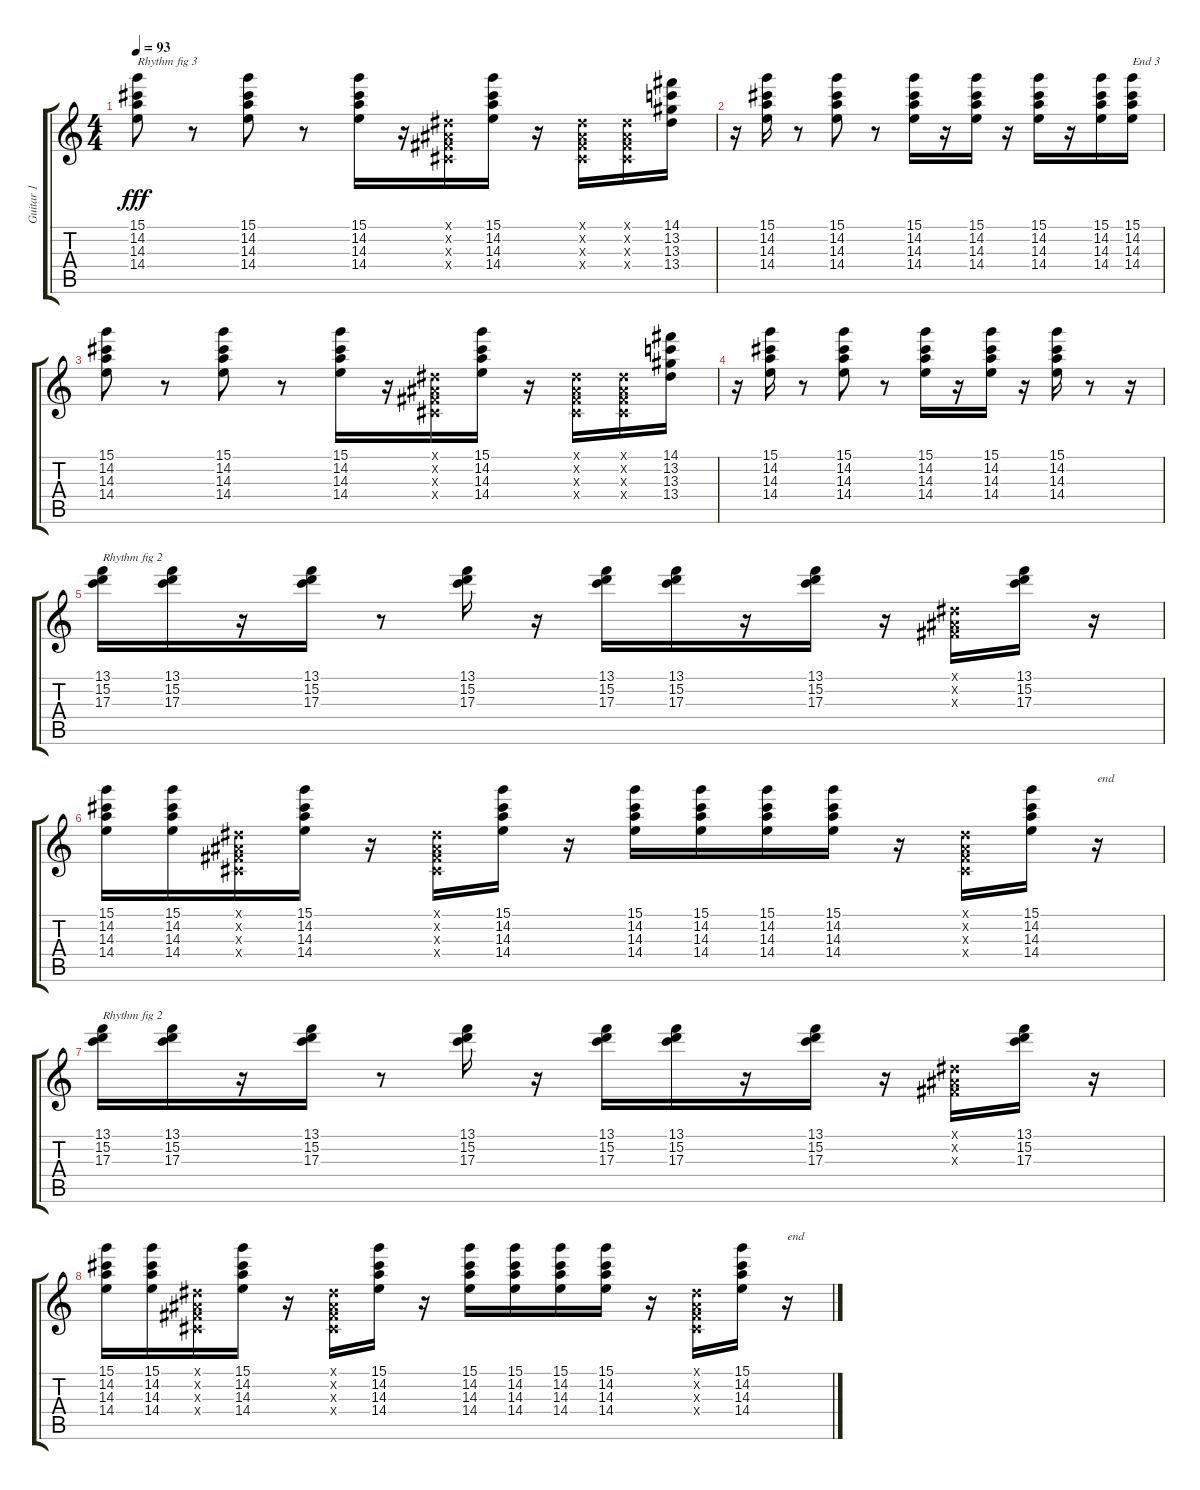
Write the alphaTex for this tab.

\track ("Guitar 1" "Guitar 1") {instrument electricguitarclean}
\staff {score tabs}
\tuning (E4 B3 G3 D3 A2 E2) {hide}
\ts (4 4)
\tempo 93
\clef g2
\ks c
(15.1 14.2 14.3 14.4).8{txt "Rhythm fig 3" dy fff} r.8 (15.1 14.2 14.3 14.4).8 r.8 (15.1 14.2 14.3 14.4).16 r.16 (-1.1{x} -1.2{x} -1.3{x} -1.4{x}).16 (15.1 14.2 14.3 14.4).16 r.16 (-1.1{x} -1.2{x} -1.3{x} -1.4{x}).16 (-1.1{x} -1.2{x} -1.3{x} -1.4{x}).16 (14.1 13.2 13.3 13.4).16 |
r.16 (15.1 14.2 14.3 14.4).16 r.8 (15.1 14.2 14.3 14.4).8 r.8 (15.1 14.2 14.3 14.4).16 r.16 (15.1 14.2 14.3 14.4).16 r.16 (15.1 14.2 14.3 14.4).16 r.16 (15.1 14.2 14.3 14.4).16 (15.1 14.2 14.3 14.4).16{txt "End 3"} |
(15.1 14.2 14.3 14.4).8 r.8 (15.1 14.2 14.3 14.4).8 r.8 (15.1 14.2 14.3 14.4).16 r.16 (-1.1{x} -1.2{x} -1.3{x} -1.4{x}).16 (15.1 14.2 14.3 14.4).16 r.16 (-1.1{x} -1.2{x} -1.3{x} -1.4{x}).16 (-1.1{x} -1.2{x} -1.3{x} -1.4{x}).16 (14.1 13.2 13.3 13.4).16 |
r.16 (15.1 14.2 14.3 14.4).16 r.8 (15.1 14.2 14.3 14.4).8 r.8 (15.1 14.2 14.3 14.4).16 r.16 (15.1 14.2 14.3 14.4).16 r.16 (15.1 14.2 14.3 14.4).16 r.8 r.16 |
(13.1 15.2 17.3).16{txt "Rhythm fig 2"} (13.1 15.2 17.3).16 r.16 (13.1 15.2 17.3).16 r.8 (13.1 15.2 17.3).16 r.16 (13.1 15.2 17.3).16 (13.1 15.2 17.3).16 r.16 (13.1 15.2 17.3).16 r.16 (-1.1{x} -1.2{x} -1.3{x}).16 (13.1 15.2 17.3).16 r.16 |
(15.1 14.2 14.3 14.4).16 (15.1 14.2 14.3 14.4).16 (-1.1{x} -1.2{x} -1.3{x} -1.4{x}).16 (15.1 14.2 14.3 14.4).16 r.16 (-1.1{x} -1.2{x} -1.3{x} -1.4{x}).16 (15.1 14.2 14.3 14.4).16 r.16 (15.1 14.2 14.3 14.4).16 (15.1 14.2 14.3 14.4).16 (15.1 14.2 14.3 14.4).16 (15.1 14.2 14.3 14.4).16 r.16 (-1.1{x} -1.2{x} -1.3{x} -1.4{x}).16 (15.1 14.2 14.3 14.4).16 r.16{txt "end"} |
(13.1 15.2 17.3).16{txt "Rhythm fig 2"} (13.1 15.2 17.3).16 r.16 (13.1 15.2 17.3).16 r.8 (13.1 15.2 17.3).16 r.16 (13.1 15.2 17.3).16 (13.1 15.2 17.3).16 r.16 (13.1 15.2 17.3).16 r.16 (-1.1{x} -1.2{x} -1.3{x}).16 (13.1 15.2 17.3).16 r.16 |
(15.1 14.2 14.3 14.4).16 (15.1 14.2 14.3 14.4).16 (-1.1{x} -1.2{x} -1.3{x} -1.4{x}).16 (15.1 14.2 14.3 14.4).16 r.16 (-1.1{x} -1.2{x} -1.3{x} -1.4{x}).16 (15.1 14.2 14.3 14.4).16 r.16 (15.1 14.2 14.3 14.4).16 (15.1 14.2 14.3 14.4).16 (15.1 14.2 14.3 14.4).16 (15.1 14.2 14.3 14.4).16 r.16 (-1.1{x} -1.2{x} -1.3{x} -1.4{x}).16 (15.1 14.2 14.3 14.4).16 r.16{txt "end"}
